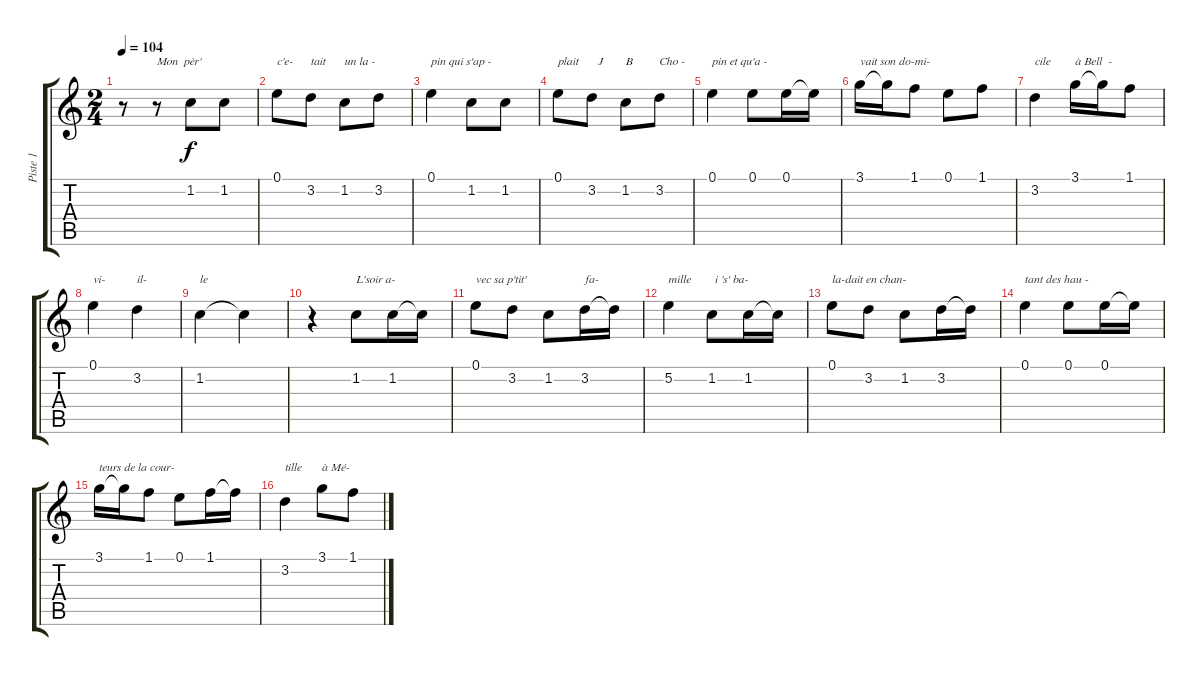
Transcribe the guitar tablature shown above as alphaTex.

\track ("Piste 1" "Piste 1") {instrument acousticguitarsteel}
\staff {score tabs}
\tuning (E4 B3 G3 D3 A2 E2) {hide}
\ts (2 4)
\tempo 104
\clef g2
\ks c
r.8{dy f instrument acousticguitarsteel} r.8{txt "Mon  pèr'" volume 13 balance 8 instrument acousticguitarsteel} 1.2.8 1.2.8 |
0.1.8{txt "c'e-"} 3.2.8{txt "tait"} 1.2.8{txt "un la -"} 3.2.8 |
0.1.4{txt "pin qui s'ap -"} 1.2.8 1.2.8 |
0.1.8{txt "plait"} 3.2.8{txt "  J"} 1.2.8{txt "B"} 3.2.8{txt "Cho -"} |
0.1.4{txt "pin et qu'a -"} 0.1.8 0.1.16 0.1{t}.16 |
3.1.16{txt "vait son do-mi-"} 3.1{t}.16 1.1.8 0.1.8 1.1.8 |
3.2.4{txt "cile"} 3.1.16{txt "à Bell  -"} 3.1{t}.16 1.1.8 |
0.1.4{txt "vi-"} 3.2.4{txt "il-"} |
1.2.4{txt "le"} 1.2{t}.4 |
r.4 1.2.8{txt "L'soir a-"} 1.2.16 1.2{t}.16 |
0.1.8{txt "vec sa p'tit' "} 3.2.8 1.2.8 3.2.16{txt "fa-"} 3.2{t}.16 |
5.2.4{txt "mille"} 1.2.8{txt " i 's' ba-"} 1.2.16 1.2{t}.16 |
0.1.8{txt "la-dait en chan-"} 3.2.8 1.2.8 3.2.16 3.2{t}.16 |
0.1.4{txt "tant des hau -"} 0.1.8 0.1.16 0.1{t}.16 |
3.1.16{txt "teurs de la cour-"} 3.1{t}.16 1.1.8 0.1.8 1.1.16 1.1{t}.16 |
3.2.4{txt "tille"} 3.1.8{txt "à Mé-"} 1.1.8
